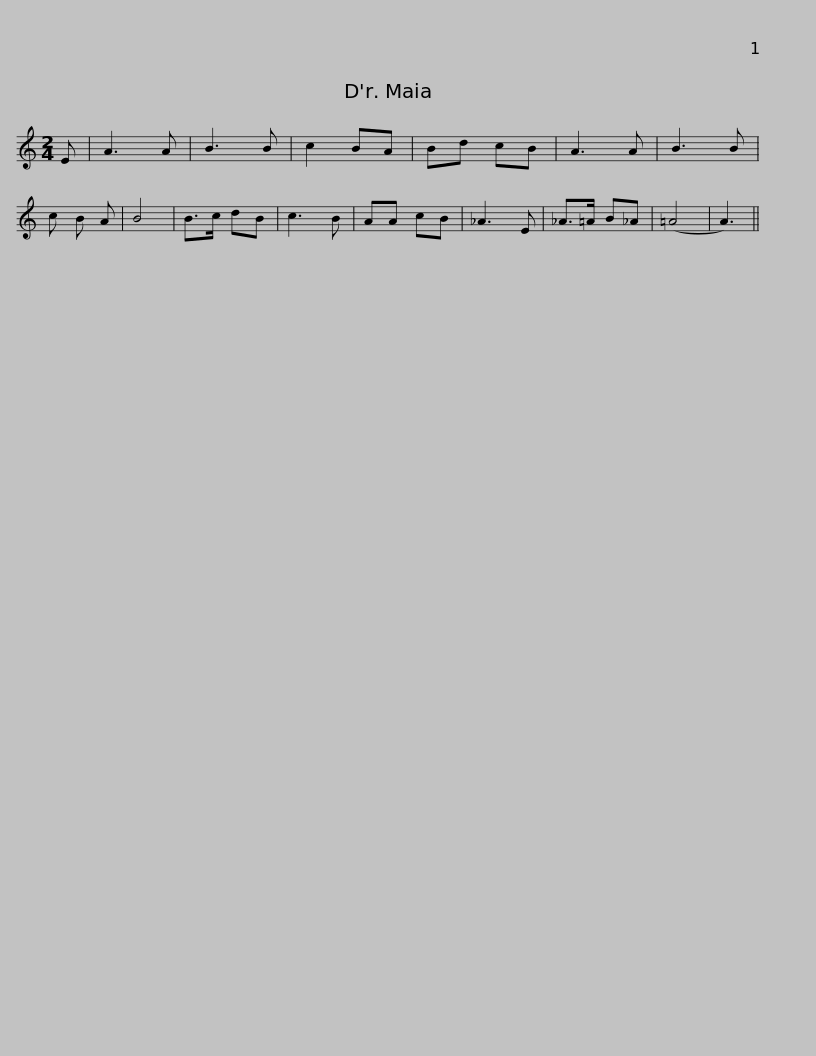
X:1
L:1/8
M:2/4
I:linebreak $
K:C
V:1 treble
V:1
 E | A3 A | B3 B | c2 BA | Bd cB | %5
 A3 A | B3 B | c B A | B4 | B>c dB | %10
 c3 B | AA cB | _A3 E |$ _A>=A B_A | (=A4 | %15
 A3) || %16
